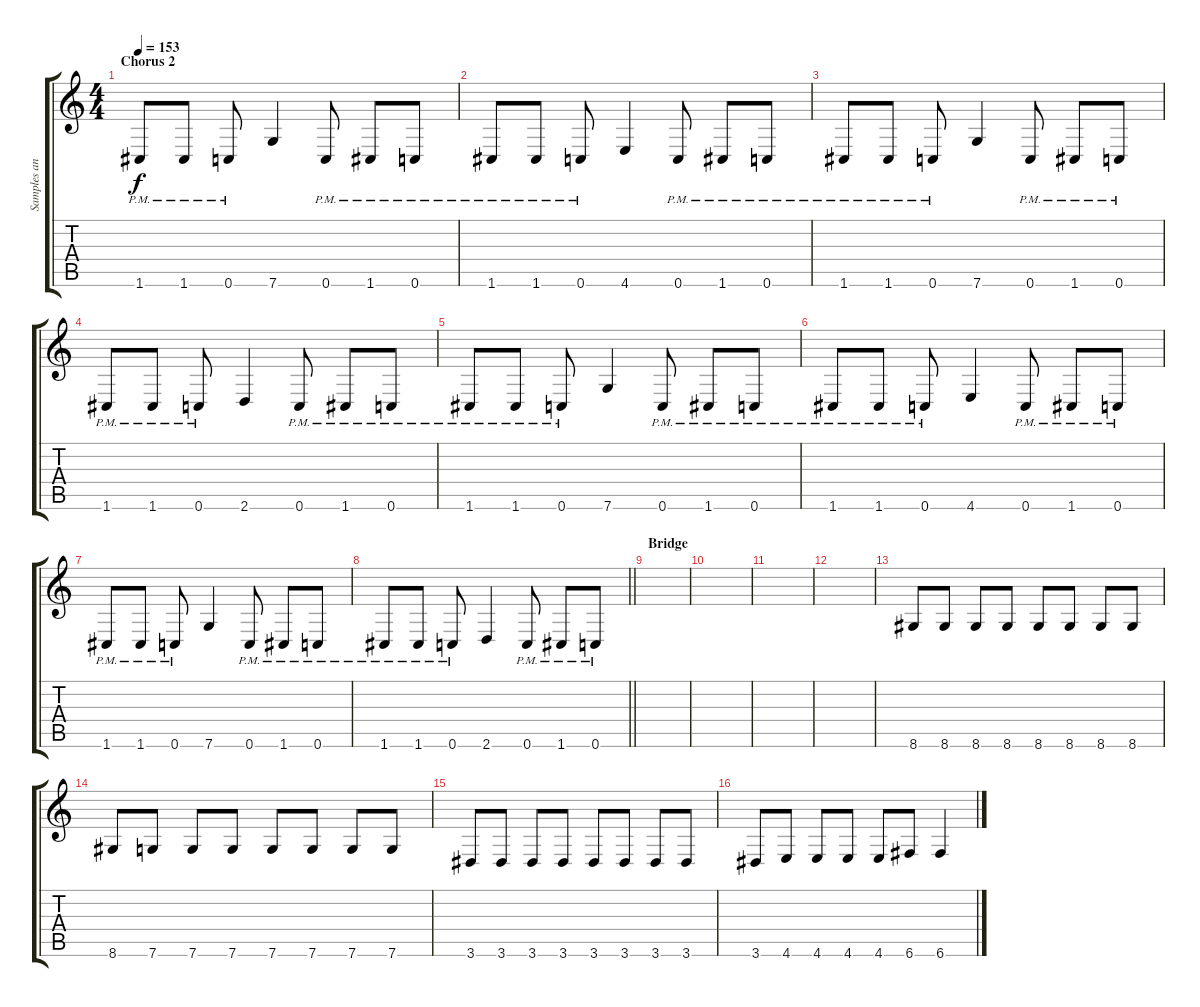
\track ("Samples and Effects" "Samples an") {instrument distortionguitar}
\staff {score tabs}
\tuning (D4 A3 F3 C3 G2 C2) {hide}
\ts (4 4)
\section ("" "Chorus 2")
\tempo 153
\clef g2
\ks c
1.6{pm}.8{dy f} 1.6{pm}.8 0.6{pm}.8 7.6.4 0.6{pm}.8 1.6{pm}.8 0.6{pm}.8 |
1.6{pm}.8 1.6{pm}.8 0.6{pm}.8 4.6.4 0.6{pm}.8 1.6{pm}.8 0.6{pm}.8 |
1.6{pm}.8 1.6{pm}.8 0.6{pm}.8 7.6.4 0.6{pm}.8 1.6{pm}.8 0.6{pm}.8 |
1.6{pm}.8 1.6{pm}.8 0.6{pm}.8 2.6.4 0.6{pm}.8 1.6{pm}.8 0.6{pm}.8 |
1.6{pm}.8 1.6{pm}.8 0.6{pm}.8 7.6.4 0.6{pm}.8 1.6{pm}.8 0.6{pm}.8 |
1.6{pm}.8 1.6{pm}.8 0.6{pm}.8 4.6.4 0.6{pm}.8 1.6{pm}.8 0.6{pm}.8 |
1.6{pm}.8 1.6{pm}.8 0.6{pm}.8 7.6.4 0.6{pm}.8 1.6{pm}.8 0.6{pm}.8 |
\barLineRight lightlight
1.6{pm}.8 1.6{pm}.8 0.6{pm}.8 2.6.4 0.6{pm}.8 1.6{pm}.8 0.6{pm}.8 |
\section ("" "Bridge")
|
|
|
|
8.6.8 8.6.8 8.6.8 8.6.8 8.6.8 8.6.8 8.6.8 8.6.8 |
8.6.8 7.6.8 7.6.8 7.6.8 7.6.8 7.6.8 7.6.8 7.6.8 |
3.6.8 3.6.8 3.6.8 3.6.8 3.6.8 3.6.8 3.6.8 3.6.8 |
3.6.8 4.6.8 4.6.8 4.6.8 4.6.8 6.6.8 6.6.4
